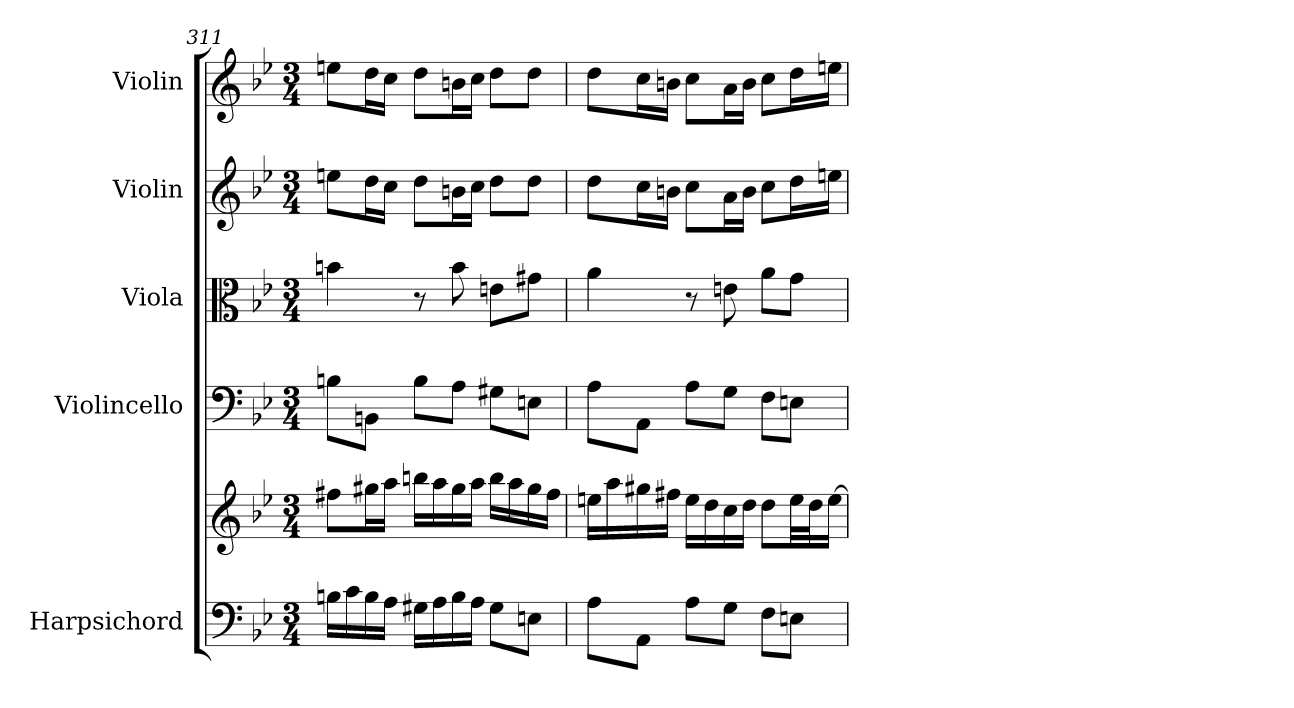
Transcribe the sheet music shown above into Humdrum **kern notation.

**kern	**kern	**kern	**kern	**kern	**kern
*part5	*part5	*part4	*part3	*part2	*part1
*staff6	*staff5	*staff4	*staff3	*staff2	*staff1
*I"Harpsichord	*	*I"Violincello	*I"Viola	*I"Violin	*I"Violin
*I'Hpschd	*	*I'Vc	*I'Vla	*I'Vln	*I'Vln
!!LO:LB:g=z
*clefF4	*clefG2	*clefF4	*clefC3	*clefG2	*clefG2
*k[b-e-]	*k[b-e-]	*k[b-e-]	*k[b-e-]	*k[b-e-]	*k[b-e-]
*M3/4	*M3/4	*M3/4	*M3/4	*M3/4	*M3/4
=311	=311	=311	=311	=311	=311
16Bn\LL	8ff#X\L	8Bn\L	4bn\	8een\L	8een\L
16c\	.	.	.	.	.
16B\	16gg#X\L	8BBn\J	.	16dd\L	16dd\L
16A\JJ	16aa\JJ	.	.	16cc\JJ	16cc\JJ
16G#X\LL	16bbn\LL	8B\L	8r	8dd\L	8dd\L
16A\	16aa\	.	.	.	.
16B\	16gg#\	8A\J	8b\	16bn\L	16bn\L
16A\JJ	16aa\JJ	.	.	16cc\JJ	16cc\JJ
8G#\L	16bb\LL	8G#X\L	8en\L	8dd\L	8dd\L
.	16aa\	.	.	.	.
8En\J	16gg#\	8En\J	8g#X\J	8dd\J	8dd\J
.	16ff#\JJ	.	.	.	.
=312	=312	=312	=312	=312	=312
8A\L	16een\LL	8A\L	4a\	8dd\L	8dd\L
.	16aa\	.	.	.	.
8AA\J	16gg#X\	8AA\J	.	16cc\L	16cc\L
.	16ff#X\JJ	.	.	16bn\JJ	16bn\JJ
8A\L	16ee\LL	8A\L	8r	8cc\L	8cc\L
.	16dd\	.	.	.	.
8G\J	16cc\	8G\J	8en\	16a\L	16a\L
.	16dd\JJ	.	.	16b\JJ	16b\JJ
8F\L	8dd\L	8F\L	8a\L	8cc\L	8cc\L
8En\J	32ee\LL	8En\J	8g\J	16dd\L	16dd\L
.	32dd\J	.	.	.	.
.	[16ee\JJ	.	.	16een\JJ	16een\JJ
=	=	=	=	=	=
*-	*-	*-	*-	*-	*-
